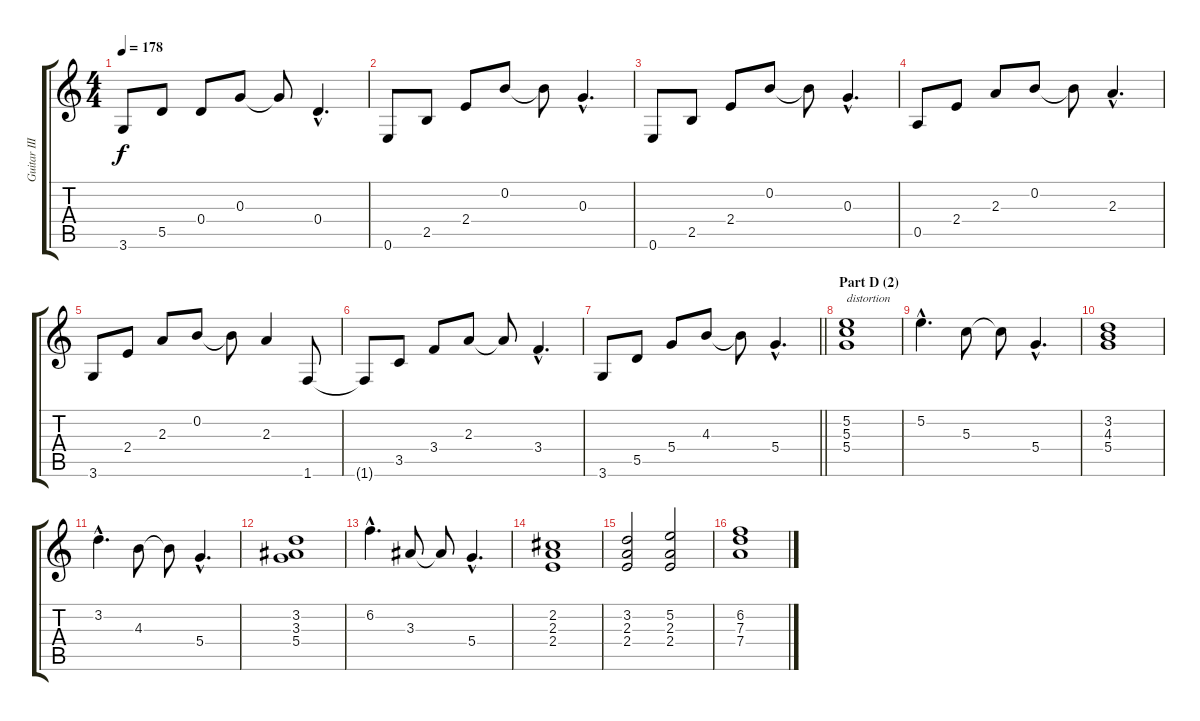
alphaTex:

\track ("Guitar III (Daita)" "Guitar III") {instrument distortionguitar}
\staff {score tabs}
\tuning (E4 B3 G3 D3 A2 E2) {hide}
\ts (4 4)
\tempo 178
\clef g2
\ks c
3.6.8{dy f} 5.5.8 0.4.8 0.3.8 0.3{t}.8 0.4{hac}.4{d} |
0.6.8 2.5.8 2.4.8 0.2.8 0.2{t}.8 0.3{hac}.4{d} |
0.6.8 2.5.8 2.4.8 0.2.8 0.2{t}.8 0.3{hac}.4{d} |
0.5.8 2.4.8 2.3.8 0.2.8 0.2{t}.8 2.3{hac}.4{d} |
3.6.8 2.4.8 2.3.8 0.2.8 0.2{t}.8 2.3.4 1.6.8 |
1.6{t}.8 3.5.8 3.4.8 2.3.8 2.3{t}.8 3.4{hac}.4{d} |
\barLineRight lightlight
3.6.8 5.5.8 5.4.8 4.3.8 4.3{t}.8 5.4{hac}.4{d} |
\section ("" "Part D (2)")
(5.2 5.3 5.4).1{txt "distortion" instrument distortionguitar} |
5.2{hac}.4{d} 5.3.8 5.3{t}.8 5.4{hac}.4{d} |
(3.2 4.3 5.4).1 |
3.2{hac}.4{d} 4.3.8 4.3{t}.8 5.4{hac}.4{d} |
(3.2 3.3 5.4).1 |
6.2{hac}.4{d} 3.3.8 3.3{t}.8 5.4{hac}.4{d} |
(2.2 2.3 2.4).1 |
(3.2 2.3 2.4).2 (5.2 2.3 2.4).2 |
(6.2 7.3 7.4).1
